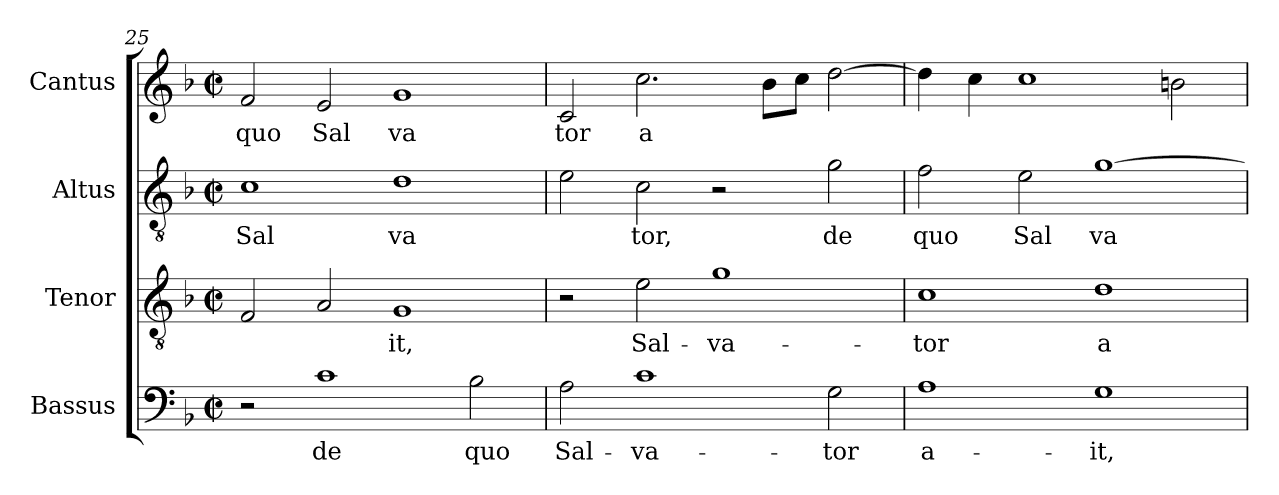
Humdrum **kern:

**kern	**text	**kern	**text	**kern	**text	**kern	**text
*part4	*part4	*part3	*part3	*part2	*part2	*part1	*part1
*staff4	*staff4	*staff3	*staff3	*staff2	*staff2	*staff1	*staff1
*I"Bassus	*	*I"Tenor	*	*I"Altus	*	*I"Cantus	*
*clefF4	*	*clefGv2	*	*clefGv2	*	*clefG2	*
*k[b-]	*	*k[b-]	*	*k[b-]	*	*k[b-]	*
*F:	*	*F:	*	*F:	*	*F:	*
*M2/2	*	*M2/2	*	*M2/2	*	*M2/2	*
*met(c|)	*	*met(c|)	*	*met(c|)	*	*met(c|)	*
=25	=25	=25	=25	=25	=25	=25	=25
!	!	!	!LO:LY:b:cj	!	!LO:LY:b:cj	!	!LO:LY:b:cj
2r	.	2F/	--	1c	Sal	2f/	quo
!	!LO:LY:b:cj	!	!LO:LY:b:cj	!	!	!	!LO:LY:b:cj
1c	de	2A/	--	.	.	2e/	Sal
!	!	!	!LO:LY:b:cj	!	!LO:LY:b:cj	!	!LO:LY:b:cj
.	.	1G	-it,	1d	va	1g	va
!	!LO:LY:b:cj	!	!	!	!	!	!
2B-\	quo	.	.	.	.	.	.
=26	=26	=26	=26	=26	=26	=26	=26
!	!LO:LY:b:cj	!	!	!	!LO:LY:b:cj	!	!LO:LY:b:cj
2A\	Sal-	2r	.	2e\	.	2c/	tor
!	!LO:LY:b:cj	!	!LO:LY:b:cj	!	!LO:LY:b:cj	!	!LO:LY:b:cj
1c	-va-	2e\	Sal-	2c\	tor,	2.cc\	a
!	!	!	!LO:LY:b:cj	!	!	!	!
.	.	1g	-va-	2r	.	.	.
!	!	!	!	!	!	!	!LO:LY:b:cj
.	.	.	.	.	.	8b-\L	.
!	!	!	!	!	!	!	!LO:LY:b:cj
.	.	.	.	.	.	8cc\J	.
!	!LO:LY:b:cj	!	!	!	!LO:LY:b:cj	!	!LO:LY:b:cj
2G\	-tor	.	.	2g\	de	[>2dd\	.
=27	=27	=27	=27	=27	=27	=27	=27
!	!LO:LY:b:cj	!	!LO:LY:b:cj	!	!LO:LY:b:cj	!	!LO:LY:b:cj
1A	a-	1c	-tor	2f\	quo	4dd\]	.
!	!	!	!	!	!	!	!LO:LY:b:cj
.	.	.	.	.	.	4cc\	.
!	!	!	!	!	!LO:LY:b:cj	!	!LO:LY:b:cj
.	.	.	.	2e\	Sal	1cc	.
!	!LO:LY:b:cj	!	!LO:LY:b:cj	!	!LO:LY:b:cj	!	!
1G	-it,	1d	a-	[<1g	va	.	.
!	!	!	!	!	!	!	!LO:LY:b:cj
.	.	.	.	.	.	2b\	.
=	=	=	=	=	=	=	=
*-	*-	*-	*-	*-	*-	*-	*-
